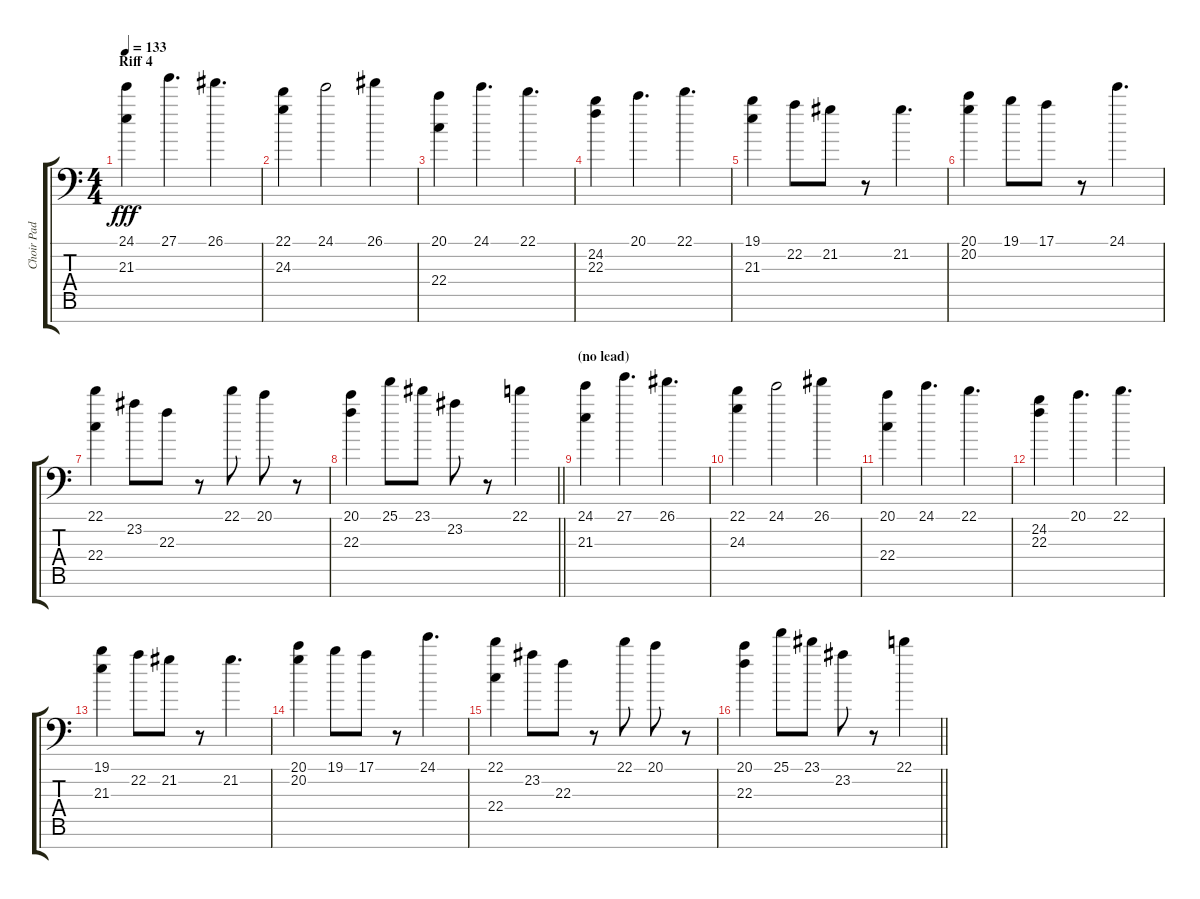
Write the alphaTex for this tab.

\track ("Choir Pad" "Choir Pad") {instrument pad7halo}
\staff {score tabs}
\tuning (E4 B3 G3 D3 A2 E2 C-1) {hide}
\ts (4 4)
\section ("" "Riff 4")
\tempo 133
\clef f4
\ks c
(24.1 21.3).4{dy fff} 27.1.4{d} 26.1.4{d} |
(22.1 24.3).4 24.1.2 26.1.4 |
(20.1 22.4).4 24.1.4{d} 22.1.4{d} |
(24.2 22.3).4 20.1.4{d} 22.1.4{d} |
(19.1 21.3).4 22.2.8 21.2.8 r.8 21.2.4{d} |
(20.1 20.2).4 19.1.8 17.1.8 r.8 24.1.4{d} |
(22.1 22.4).4 23.2.8 22.3.8 r.8 22.1.8 20.1.8 r.8 |
\barLineRight lightlight
(20.1 22.3).4 25.1.8 23.1.8 23.2.8 r.8 22.1.4 |
\section ("" "(no lead)")
(24.1 21.3).4 27.1.4{d} 26.1.4{d} |
(22.1 24.3).4 24.1.2 26.1.4 |
(20.1 22.4).4 24.1.4{d} 22.1.4{d} |
(24.2 22.3).4 20.1.4{d} 22.1.4{d} |
(19.1 21.3).4 22.2.8 21.2.8 r.8 21.2.4{d} |
(20.1 20.2).4 19.1.8 17.1.8 r.8 24.1.4{d} |
(22.1 22.4).4 23.2.8 22.3.8 r.8 22.1.8 20.1.8 r.8 |
\barLineRight lightlight
(20.1 22.3).4 25.1.8 23.1.8 23.2.8 r.8 22.1.4
